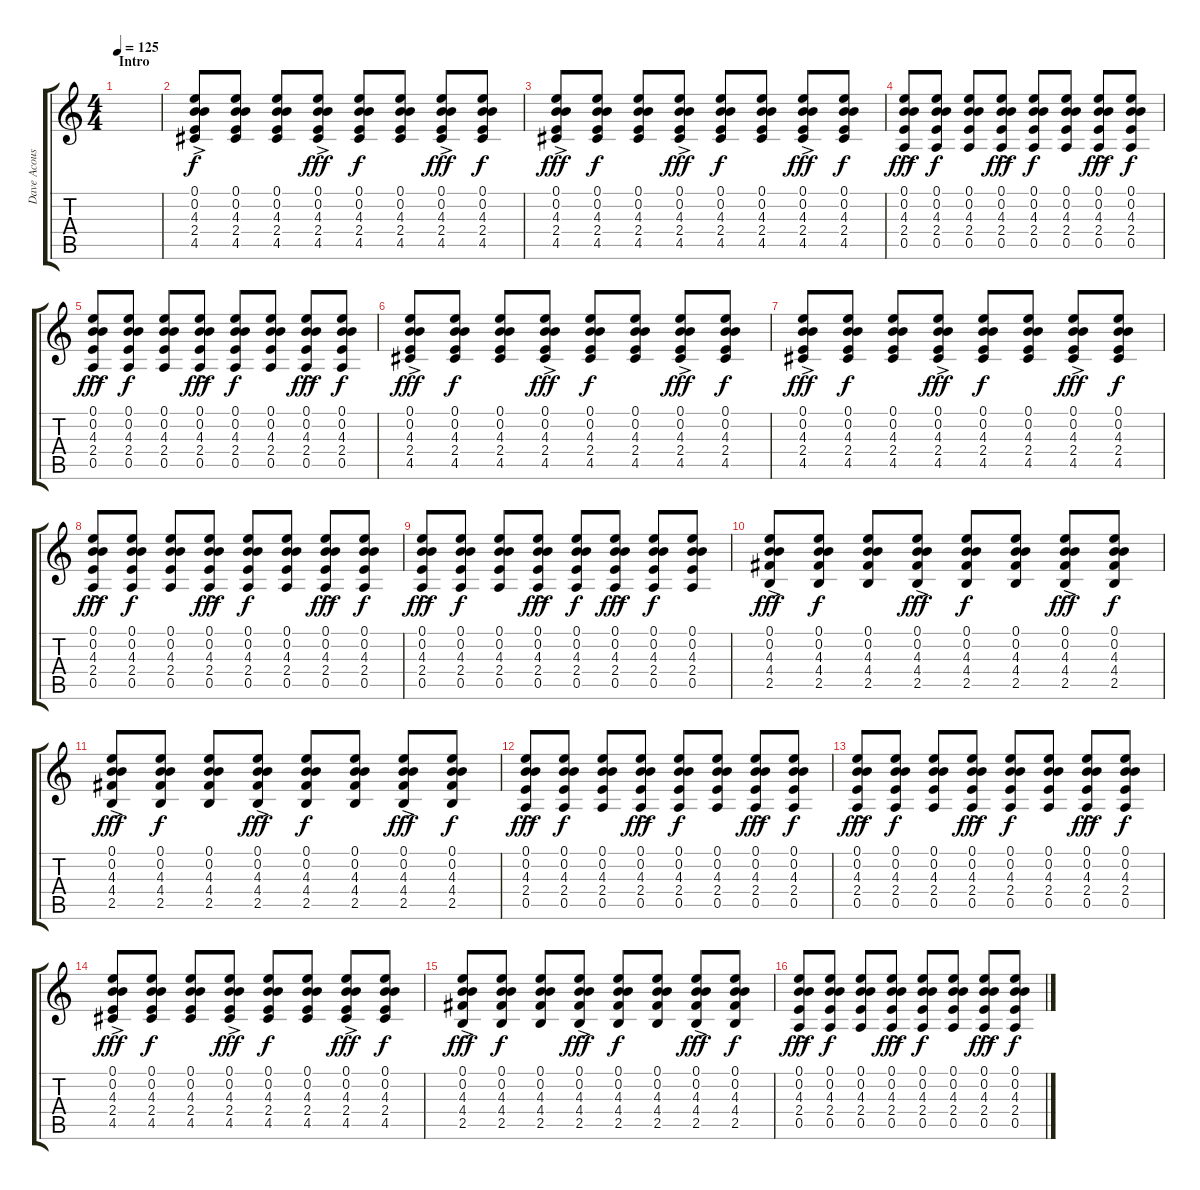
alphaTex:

\track ("Dave Acoustic" "Dave Acous") {instrument acousticguitarsteel}
\staff {score tabs}
\tuning (E4 B3 G3 D3 A2 E2) {hide}
\ts (4 4)
\section ("" "Intro")
\tempo 125
\clef g2
\ks c
|
(0.1{ac} 0.2{ac} 4.3 2.4 4.5).8 (0.1 0.2 4.3 2.4 4.5).8{dy f} (0.1 0.2 4.3 2.4 4.5).8 (0.1{ac} 0.2{ac} 4.3 2.4 4.5).8{dy fff} (0.1 0.2 4.3 2.4 4.5).8{dy f} (0.1 0.2 4.3 2.4 4.5).8 (0.1{ac} 0.2{ac} 4.3 2.4 4.5).8{dy fff} (0.1 0.2 4.3 2.4 4.5).8{dy f} |
(0.1{ac} 0.2{ac} 4.3 2.4 4.5).8{dy fff} (0.1 0.2 4.3 2.4 4.5).8{dy f} (0.1 0.2 4.3 2.4 4.5).8 (0.1{ac} 0.2{ac} 4.3 2.4 4.5).8{dy fff} (0.1 0.2 4.3 2.4 4.5).8{dy f} (0.1 0.2 4.3 2.4 4.5).8 (0.1{ac} 0.2{ac} 4.3 2.4 4.5).8{dy fff} (0.1 0.2 4.3 2.4 4.5).8{dy f} |
(0.1{ac} 0.2{ac} 4.3 2.4 0.5).8{dy fff} (0.1 0.2 4.3 2.4 0.5).8{dy f} (0.1 0.2 4.3 2.4 0.5).8 (0.1{ac} 0.2{ac} 4.3 2.4 0.5).8{dy fff} (0.1 0.2 4.3 2.4 0.5).8{dy f} (0.1 0.2 4.3 2.4 0.5).8 (0.1{ac} 0.2{ac} 4.3 2.4 0.5).8{dy fff} (0.1 0.2 4.3 2.4 0.5).8{dy f} |
(0.1{ac} 0.2{ac} 4.3 2.4 0.5).8{dy fff} (0.1 0.2 4.3 2.4 0.5).8{dy f} (0.1 0.2 4.3 2.4 0.5).8 (0.1{ac} 0.2{ac} 4.3 2.4 0.5).8{dy fff} (0.1 0.2 4.3 2.4 0.5).8{dy f} (0.1 0.2 4.3 2.4 0.5).8 (0.1{ac} 0.2{ac} 4.3 2.4 0.5).8{dy fff} (0.1 0.2 4.3 2.4 0.5).8{dy f} |
(0.1{ac} 0.2{ac} 4.3 2.4 4.5).8{dy fff} (0.1 0.2 4.3 2.4 4.5).8{dy f} (0.1 0.2 4.3 2.4 4.5).8 (0.1{ac} 0.2{ac} 4.3 2.4 4.5).8{dy fff} (0.1 0.2 4.3 2.4 4.5).8{dy f} (0.1 0.2 4.3 2.4 4.5).8 (0.1{ac} 0.2{ac} 4.3 2.4 4.5).8{dy fff} (0.1 0.2 4.3 2.4 4.5).8{dy f} |
(0.1{ac} 0.2{ac} 4.3 2.4 4.5).8{dy fff} (0.1 0.2 4.3 2.4 4.5).8{dy f} (0.1 0.2 4.3 2.4 4.5).8 (0.1{ac} 0.2{ac} 4.3 2.4 4.5).8{dy fff} (0.1 0.2 4.3 2.4 4.5).8{dy f} (0.1 0.2 4.3 2.4 4.5).8 (0.1{ac} 0.2{ac} 4.3 2.4 4.5).8{dy fff} (0.1 0.2 4.3 2.4 4.5).8{dy f} |
(0.1{ac} 0.2{ac} 4.3 2.4 0.5).8{dy fff} (0.1 0.2 4.3 2.4 0.5).8{dy f} (0.1 0.2 4.3 2.4 0.5).8 (0.1{ac} 0.2{ac} 4.3 2.4 0.5).8{dy fff} (0.1 0.2 4.3 2.4 0.5).8{dy f} (0.1 0.2 4.3 2.4 0.5).8 (0.1{ac} 0.2{ac} 4.3 2.4 0.5).8{dy fff} (0.1 0.2 4.3 2.4 0.5).8{dy f} |
(0.1{ac} 0.2{ac} 4.3 2.4 0.5).8{dy fff} (0.1 0.2 4.3 2.4 0.5).8{dy f} (0.1 0.2 4.3 2.4 0.5).8 (0.1{ac} 0.2{ac} 4.3 2.4 0.5).8{dy fff} (0.1 0.2 4.3 2.4 0.5).8{dy f} (0.1{ac} 0.2{ac} 4.3 2.4 0.5).8{dy fff} (0.1 0.2 4.3 2.4 0.5).8{dy f} (0.1 0.2 4.3 2.4 0.5).8 |
(0.1{ac} 0.2{ac} 4.3 4.4 2.5).8{dy fff} (0.1 0.2 4.3 4.4 2.5).8{dy f} (0.1 0.2 4.3 4.4 2.5).8 (0.1{ac} 0.2{ac} 4.3 4.4 2.5).8{dy fff} (0.1 0.2 4.3 4.4 2.5).8{dy f} (0.1 0.2 4.3 4.4 2.5).8 (0.1{ac} 0.2{ac} 4.3 4.4 2.5).8{dy fff} (0.1 0.2 4.3 4.4 2.5).8{dy f} |
(0.1{ac} 0.2{ac} 4.3 4.4 2.5).8{dy fff} (0.1 0.2 4.3 4.4 2.5).8{dy f} (0.1 0.2 4.3 4.4 2.5).8 (0.1{ac} 0.2{ac} 4.3 4.4 2.5).8{dy fff} (0.1 0.2 4.3 4.4 2.5).8{dy f} (0.1 0.2 4.3 4.4 2.5).8 (0.1{ac} 0.2{ac} 4.3 4.4 2.5).8{dy fff} (0.1 0.2 4.3 4.4 2.5).8{dy f} |
(0.1{ac} 0.2{ac} 4.3 2.4 0.5).8{dy fff} (0.1 0.2 4.3 2.4 0.5).8{dy f} (0.1 0.2 4.3 2.4 0.5).8 (0.1{ac} 0.2{ac} 4.3 2.4 0.5).8{dy fff} (0.1 0.2 4.3 2.4 0.5).8{dy f} (0.1 0.2 4.3 2.4 0.5).8 (0.1{ac} 0.2{ac} 4.3 2.4 0.5).8{dy fff} (0.1 0.2 4.3 2.4 0.5).8{dy f} |
(0.1{ac} 0.2{ac} 4.3 2.4 0.5).8{dy fff} (0.1 0.2 4.3 2.4 0.5).8{dy f} (0.1 0.2 4.3 2.4 0.5).8 (0.1{ac} 0.2{ac} 4.3 2.4 0.5).8{dy fff} (0.1 0.2 4.3 2.4 0.5).8{dy f} (0.1 0.2 4.3 2.4 0.5).8 (0.1{ac} 0.2{ac} 4.3 2.4 0.5).8{dy fff} (0.1 0.2 4.3 2.4 0.5).8{dy f} |
(0.1{ac} 0.2{ac} 4.3 2.4 4.5).8{dy fff} (0.1 0.2 4.3 2.4 4.5).8{dy f} (0.1 0.2 4.3 2.4 4.5).8 (0.1{ac} 0.2{ac} 4.3 2.4 4.5).8{dy fff} (0.1 0.2 4.3 2.4 4.5).8{dy f} (0.1 0.2 4.3 2.4 4.5).8 (0.1{ac} 0.2{ac} 4.3 2.4 4.5).8{dy fff} (0.1 0.2 4.3 2.4 4.5).8{dy f} |
(0.1{ac} 0.2{ac} 4.3 4.4 2.5).8{dy fff} (0.1 0.2 4.3 4.4 2.5).8{dy f} (0.1 0.2 4.3 4.4 2.5).8 (0.1{ac} 0.2{ac} 4.3 4.4 2.5).8{dy fff} (0.1 0.2 4.3 4.4 2.5).8{dy f} (0.1 0.2 4.3 4.4 2.5).8 (0.1{ac} 0.2{ac} 4.3 4.4 2.5).8{dy fff} (0.1 0.2 4.3 4.4 2.5).8{dy f} |
(0.1{ac} 0.2{ac} 4.3 2.4 0.5).8{dy fff} (0.1 0.2 4.3 2.4 0.5).8{dy f} (0.1 0.2 4.3 2.4 0.5).8 (0.1{ac} 0.2{ac} 4.3 2.4 0.5).8{dy fff} (0.1 0.2 4.3 2.4 0.5).8{dy f} (0.1 0.2 4.3 2.4 0.5).8 (0.1{ac} 0.2{ac} 4.3 2.4 0.5).8{dy fff} (0.1 0.2 4.3 2.4 0.5).8{dy f}
